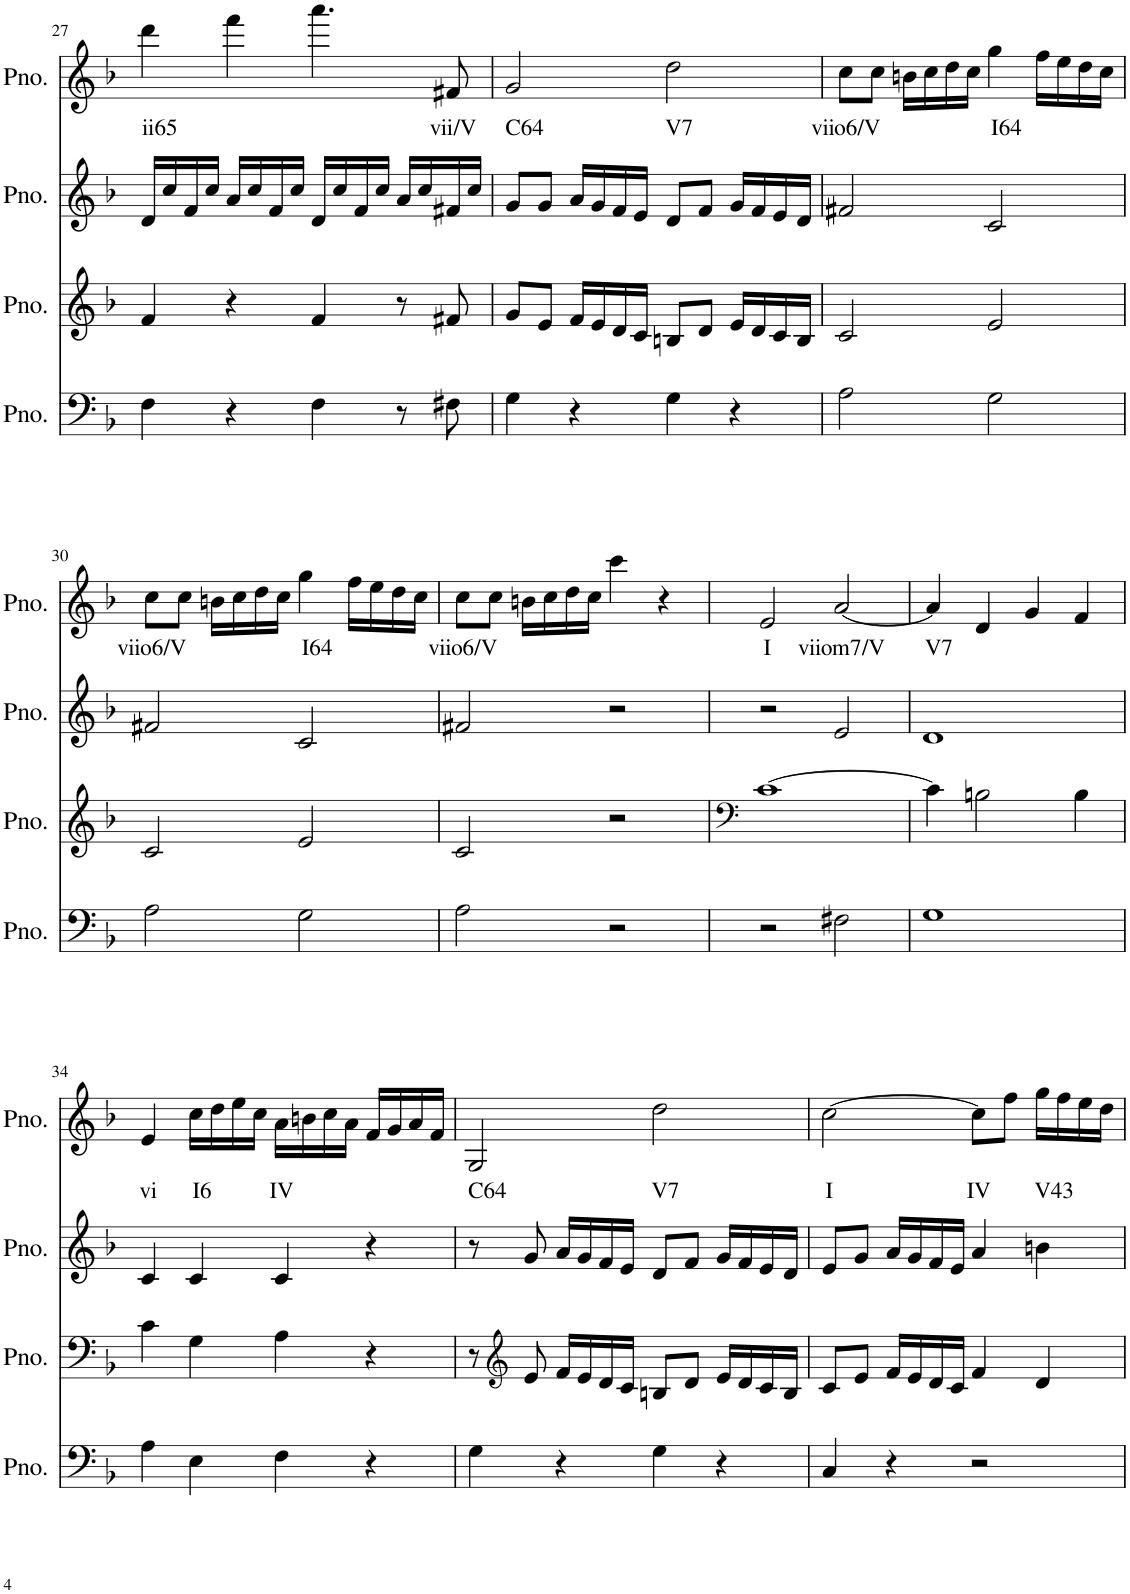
**kern	**kern	**kern	**kern	**text
*part4	*part3	*part2	*part1	*part1
*staff4	*staff3	*staff2	*staff1	*staff1
*I"Piano	*I"Piano	*I"Piano	*I"Piano, MIDI File Track 4 Ch4 Ch1 Ch1	*
*I'Pno.	*I'Pno.	*I'Pno.	*I'Pno.	*
!!LO:PB:g=z
*clefF4	*clefG2	*clefG2	*clefG2	*
*k[b-]	*k[b-]	*k[b-]	*k[b-]	*
*M4/4	*M4/4	*M4/4	*M4/4	*
=27	=27	=27	=27	=27
!	!	!	!	!LO:LY:b
4F\	4f/	16d/LL	4ddd\	ii65
.	.	16cc/	.	.
.	.	16f/	.	.
.	.	16cc/JJ	.	.
4r	4r	16a/LL	4fff\	.
.	.	16cc/	.	.
.	.	16f/	.	.
.	.	16cc/JJ	.	.
4F\	4f/	16d/LL	4.aaa\	.
.	.	16cc/	.	.
.	.	16f/	.	.
.	.	16cc/JJ	.	.
8r	8r	16a/LL	.	.
.	.	16cc/	.	.
!	!	!	!	!LO:LY:b
8F#X\	8f#X/	16f#X/	8f#X/	vii/V
.	.	16cc/JJ	.	.
=28	=28	=28	=28	=28
!	!	!	!	!LO:LY:b
4G\	8g/L	8g/L	2g/	C64
.	8e/J	8g/J	.	.
4r	16f/LL	16a/LL	.	.
.	16e/	16g/	.	.
.	16d/	16f/	.	.
.	16c/JJ	16e/JJ	.	.
!	!	!	!	!LO:LY:b
4G\	8Bn/L	8d/L	2dd\	V7
.	8d/J	8f/J	.	.
4r	16e/LL	16g/LL	.	.
.	16d/	16f/	.	.
.	16c/	16e/	.	.
.	16B/JJ	16d/JJ	.	.
=29	=29	=29	=29	=29
!	!	!	!	!LO:LY:b
2A\	2c/	2f#X/	8cc\L	viio6/V
.	.	.	8cc\J	.
.	.	.	16bn\LL	.
.	.	.	16cc\	.
.	.	.	16dd\	.
.	.	.	16cc\JJ	.
!	!	!	!	!LO:LY:b
2G\	2e/	2c/	4gg\	I64
.	.	.	16ff\LL	.
.	.	.	16ee\	.
.	.	.	16dd\	.
.	.	.	16cc\JJ	.
!!LO:LB:g=z
=30	=30	=30	=30	=30
!	!	!	!	!LO:LY:b
2A\	2c/	2f#X/	8cc\L	viio6/V
.	.	.	8cc\J	.
.	.	.	16bn\LL	.
.	.	.	16cc\	.
.	.	.	16dd\	.
.	.	.	16cc\JJ	.
!	!	!	!	!LO:LY:b
2G\	2e/	2c/	4gg\	I64
.	.	.	16ff\LL	.
.	.	.	16ee\	.
.	.	.	16dd\	.
.	.	.	16cc\JJ	.
=31	=31	=31	=31	=31
!	!	!	!	!LO:LY:b
2A\	2c/	2f#X/	8cc\L	viio6/V
.	.	.	8cc\J	.
.	.	.	16bn\LL	.
.	.	.	16cc\	.
.	.	.	16dd\	.
.	.	.	16cc\JJ	.
2r	2r	2r	4ccc\	.
.	.	.	4r	.
=32	=32	=32	=32	=32
*	*clefF4	*	*	*
!	!	!	!	!LO:LY:b
2r	[1c	2r	2e/	I
!	!	!	!	!LO:LY:b
2F#X\	.	2e/	[2a/	viiom7/V
=33	=33	=33	=33	=33
!	!	!	!	!LO:LY:b
1G	4c\]	1d	4a/]	V7
.	2Bn\	.	4d/	.
.	.	.	4g/	.
.	4B\	.	4f/	.
!!LO:LB:g=z
=34	=34	=34	=34	=34
!	!	!	!	!LO:LY:b
4A\	4c\	4c/	4e/	vi
!	!	!	!	!LO:LY:b
4E\	4G\	4c/	16cc\LL	I6
.	.	.	16dd\	.
.	.	.	16ee\	.
.	.	.	16cc\JJ	.
!	!	!	!	!LO:LY:b
4F\	4A\	4c/	16a\LL	IV
.	.	.	16bn\	.
.	.	.	16cc\	.
.	.	.	16a\JJ	.
4r	4r	4r	16f/LL	.
.	.	.	16g/	.
.	.	.	16a/	.
.	.	.	16f/JJ	.
=35	=35	=35	=35	=35
!	!	!	!	!LO:LY:b
4G\	8r	8r	2G/	C64
*	*clefG2	*	*	*
.	8e/	8g/	.	.
4r	16f/LL	16a/LL	.	.
.	16e/	16g/	.	.
.	16d/	16f/	.	.
.	16c/JJ	16e/JJ	.	.
!	!	!	!	!LO:LY:b
4G\	8Bn/L	8d/L	2dd\	V7
.	8d/J	8f/J	.	.
4r	16e/LL	16g/LL	.	.
.	16d/	16f/	.	.
.	16c/	16e/	.	.
.	16B/JJ	16d/JJ	.	.
=36	=36	=36	=36	=36
!	!	!	!	!LO:LY:b
4C/	8c/L	8e/L	[2cc\	I
.	8e/J	8g/J	.	.
4r	16f/LL	16a/LL	.	.
.	16e/	16g/	.	.
.	16d/	16f/	.	.
.	16c/JJ	16e/JJ	.	.
!	!	!	!	!LO:LY:b
2r	4f/	4a/	8cc\L]	IV
.	.	.	8ff\J	.
!	!	!	!	!LO:LY:b
.	4d/	4bn\	16gg\LL	V43
.	.	.	16ff\	.
.	.	.	16ee\	.
.	.	.	16dd\JJ	.
=	=	=	=	=
*-	*-	*-	*-	*-
